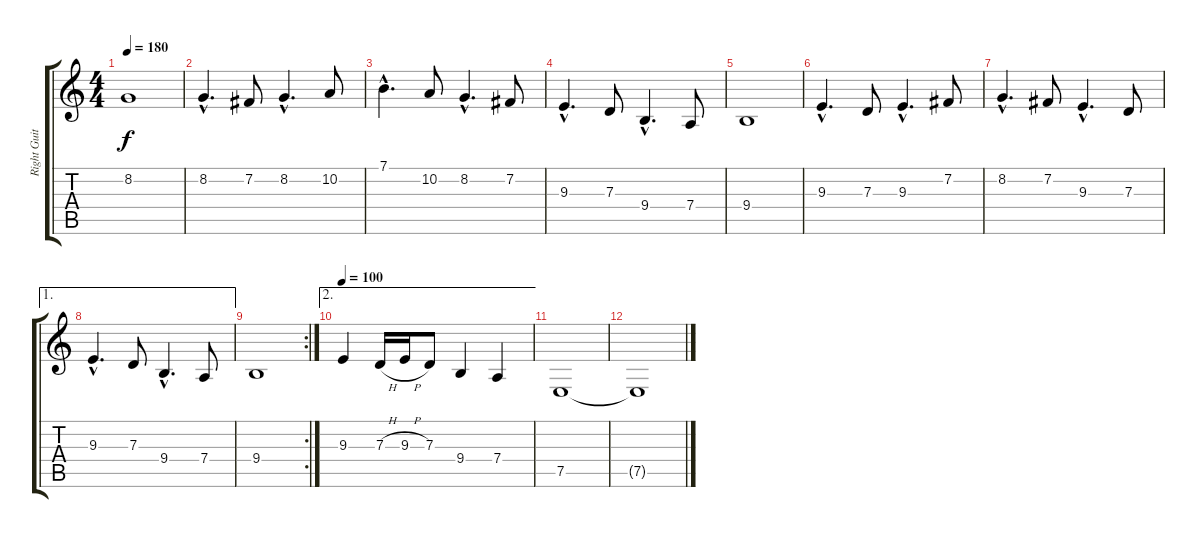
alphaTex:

\track ("Right Guitar Synth" "Right Guit") {instrument pad5bowed}
\staff {score tabs}
\tuning (E4 B3 G3 D3 A2 E2) {hide}
\ts (4 4)
\tempo 180
\clef g2
\ks c
8.2.1{dy f} |
8.2{hac}.4{d} 7.2.8 8.2{hac}.4{d} 10.2.8 |
7.1{hac}.4{d} 10.2.8 8.2{hac}.4{d} 7.2.8 |
9.3{hac}.4{d} 7.3.8 9.4{hac}.4{d} 7.4.8 |
9.4.1 |
9.3{hac}.4{d} 7.3.8 9.3{hac}.4{d} 7.2.8 |
8.2{hac}.4{d} 7.2.8 9.3{hac}.4{d} 7.3.8 |
\ae 1
9.3{hac}.4{d} 7.3.8 9.4{hac}.4{d} 7.4.8 |
\rc 2
9.4.1 |
\ae 2
\tempo 100
9.3.4 7.3{h}.16 9.3{h}.16 7.3.8 9.4.4 7.4.4 |
7.5.1 |
7.5{t}.1
